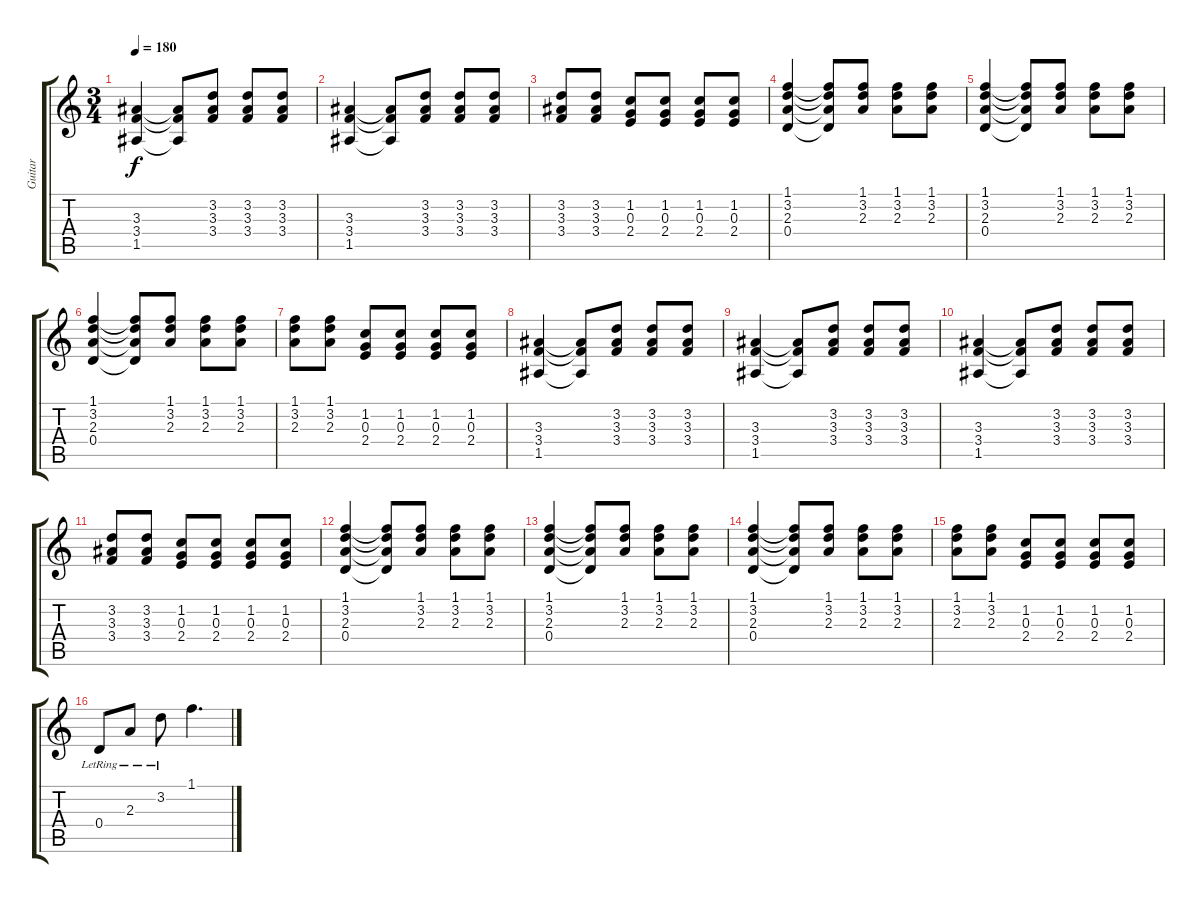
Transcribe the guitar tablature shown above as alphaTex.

\track ("Guitar" "Guitar") {instrument acousticguitarnylon}
\staff {score tabs}
\tuning (E4 B3 G3 D3 A2 E2) {hide}
\ts (3 4)
\tempo 180
\clef g2
\ks c
(3.3 3.4 1.5).4{dy f} (3.3{t} 3.4{t} 1.5{t}).8 (3.2 3.3 3.4).8 (3.2 3.3 3.4).8 (3.2 3.3 3.4).8 |
(3.3 3.4 1.5).4 (3.3{t} 3.4{t} 1.5{t}).8 (3.2 3.3 3.4).8 (3.2 3.3 3.4).8 (3.2 3.3 3.4).8 |
(3.2 3.3 3.4).8 (3.2 3.3 3.4).8 (1.2 0.3 2.4).8 (1.2 0.3 2.4).8 (1.2 0.3 2.4).8 (1.2 0.3 2.4).8 |
(1.1 3.2 2.3 0.4).4 (1.1{t} 3.2{t} 2.3{t} 0.4{t}).8 (1.1 3.2 2.3).8 (1.1 3.2 2.3).8 (1.1 3.2 2.3).8 |
(1.1 3.2 2.3 0.4).4 (1.1{t} 3.2{t} 2.3{t} 0.4{t}).8 (1.1 3.2 2.3).8 (1.1 3.2 2.3).8 (1.1 3.2 2.3).8 |
(1.1 3.2 2.3 0.4).4 (1.1{t} 3.2{t} 2.3{t} 0.4{t}).8 (1.1 3.2 2.3).8 (1.1 3.2 2.3).8 (1.1 3.2 2.3).8 |
(1.1 3.2 2.3).8 (1.1 3.2 2.3).8 (1.2 0.3 2.4).8 (1.2 0.3 2.4).8 (1.2 0.3 2.4).8 (1.2 0.3 2.4).8 |
(3.3 3.4 1.5).4 (3.3{t} 3.4{t} 1.5{t}).8 (3.2 3.3 3.4).8 (3.2 3.3 3.4).8 (3.2 3.3 3.4).8 |
(3.3 3.4 1.5).4 (3.3{t} 3.4{t} 1.5{t}).8 (3.2 3.3 3.4).8 (3.2 3.3 3.4).8 (3.2 3.3 3.4).8 |
(3.3 3.4 1.5).4 (3.3{t} 3.4{t} 1.5{t}).8 (3.2 3.3 3.4).8 (3.2 3.3 3.4).8 (3.2 3.3 3.4).8 |
(3.2 3.3 3.4).8 (3.2 3.3 3.4).8 (1.2 0.3 2.4).8 (1.2 0.3 2.4).8 (1.2 0.3 2.4).8 (1.2 0.3 2.4).8 |
(1.1 3.2 2.3 0.4).4 (1.1{t} 3.2{t} 2.3{t} 0.4{t}).8 (1.1 3.2 2.3).8 (1.1 3.2 2.3).8 (1.1 3.2 2.3).8 |
(1.1 3.2 2.3 0.4).4 (1.1{t} 3.2{t} 2.3{t} 0.4{t}).8 (1.1 3.2 2.3).8 (1.1 3.2 2.3).8 (1.1 3.2 2.3).8 |
(1.1 3.2 2.3 0.4).4 (1.1{t} 3.2{t} 2.3{t} 0.4{t}).8 (1.1 3.2 2.3).8 (1.1 3.2 2.3).8 (1.1 3.2 2.3).8 |
(1.1 3.2 2.3).8 (1.1 3.2 2.3).8 (1.2 0.3 2.4).8 (1.2 0.3 2.4).8 (1.2 0.3 2.4).8 (1.2 0.3 2.4).8 |
0.4{lr}.8 2.3{lr}.8 3.2{lr}.8 1.1.4{d}
